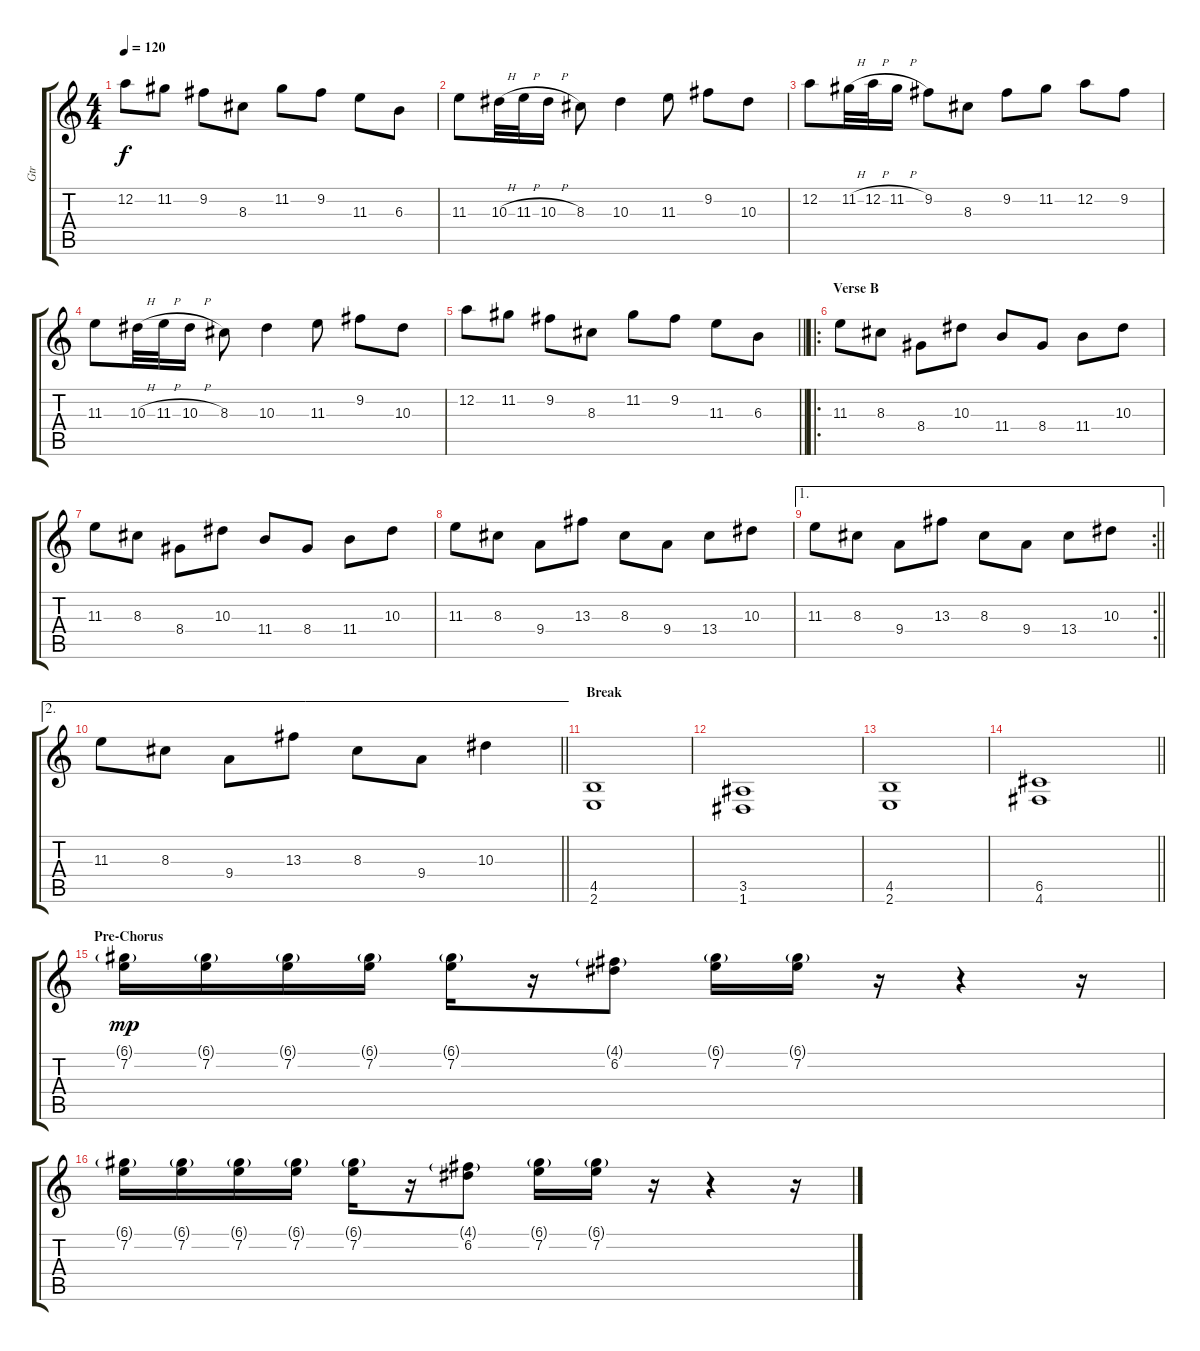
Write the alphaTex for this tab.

\track ("Gtr" "Gtr") {instrument distortionguitar}
\staff {score tabs}
\tuning (D4 A3 F3 C3 G2 D2) {hide}
\ts (4 4)
\tempo 120
\clef g2
\ks c
12.2.8{dy f} 11.2.8 9.2.8 8.3.8 11.2.8 9.2.8 11.3.8 6.3.8 |
11.3.8 10.3{h}.32 11.3{h}.32 10.3{h}.16 8.3.8 10.3.4 11.3.8 9.2.8 10.3.8 |
12.2.8 11.2{h}.32 12.2{h}.32 11.2{h}.16 9.2.8 8.3.8 9.2.8 11.2.8 12.2.8 9.2.8 |
11.3.8 10.3{h}.32 11.3{h}.32 10.3{h}.16 8.3.8 10.3.4 11.3.8 9.2.8 10.3.8 |
\barLineRight lightlight
12.2.8 11.2.8 9.2.8 8.3.8 11.2.8 9.2.8 11.3.8 6.3.8 |
\ro
\section ("" "Verse B")
11.3.8 8.3.8 8.4.8 10.3.8 11.4.8 8.4.8 11.4.8 10.3.8 |
11.3.8 8.3.8 8.4.8 10.3.8 11.4.8 8.4.8 11.4.8 10.3.8 |
11.3.8 8.3.8 9.4.8 13.3.8 8.3.8 9.4.8 13.4.8 10.3.8 |
\ae 1
\rc 2
\barLineRight lightlight
11.3.8 8.3.8 9.4.8 13.3.8 8.3.8 9.4.8 13.4.8 10.3.8 |
\ae 2
\barLineRight lightlight
11.3.8 8.3.8 9.4.8 13.3.8 8.3.8 9.4.8 10.3.4 |
\section ("" "Break")
(4.5 2.6).1 |
(3.5 1.6).1 |
(4.5 2.6).1 |
\barLineRight lightlight
(6.5 4.6).1 |
\section ("" "Pre-Chorus")
(6.1{g} 7.2).16{dy mp} (6.1{g} 7.2).16 (6.1{g} 7.2).16 (6.1{g} 7.2).16 (6.1{g} 7.2).16 r.16 (4.1{g} 6.2).8 (6.1{g} 7.2).16 (6.1{g} 7.2).16 r.16 r.4 r.16 |
(6.1{g} 7.2).16 (6.1{g} 7.2).16 (6.1{g} 7.2).16 (6.1{g} 7.2).16 (6.1{g} 7.2).16 r.16 (4.1{g} 6.2).8 (6.1{g} 7.2).16 (6.1{g} 7.2).16 r.16 r.4 r.16
